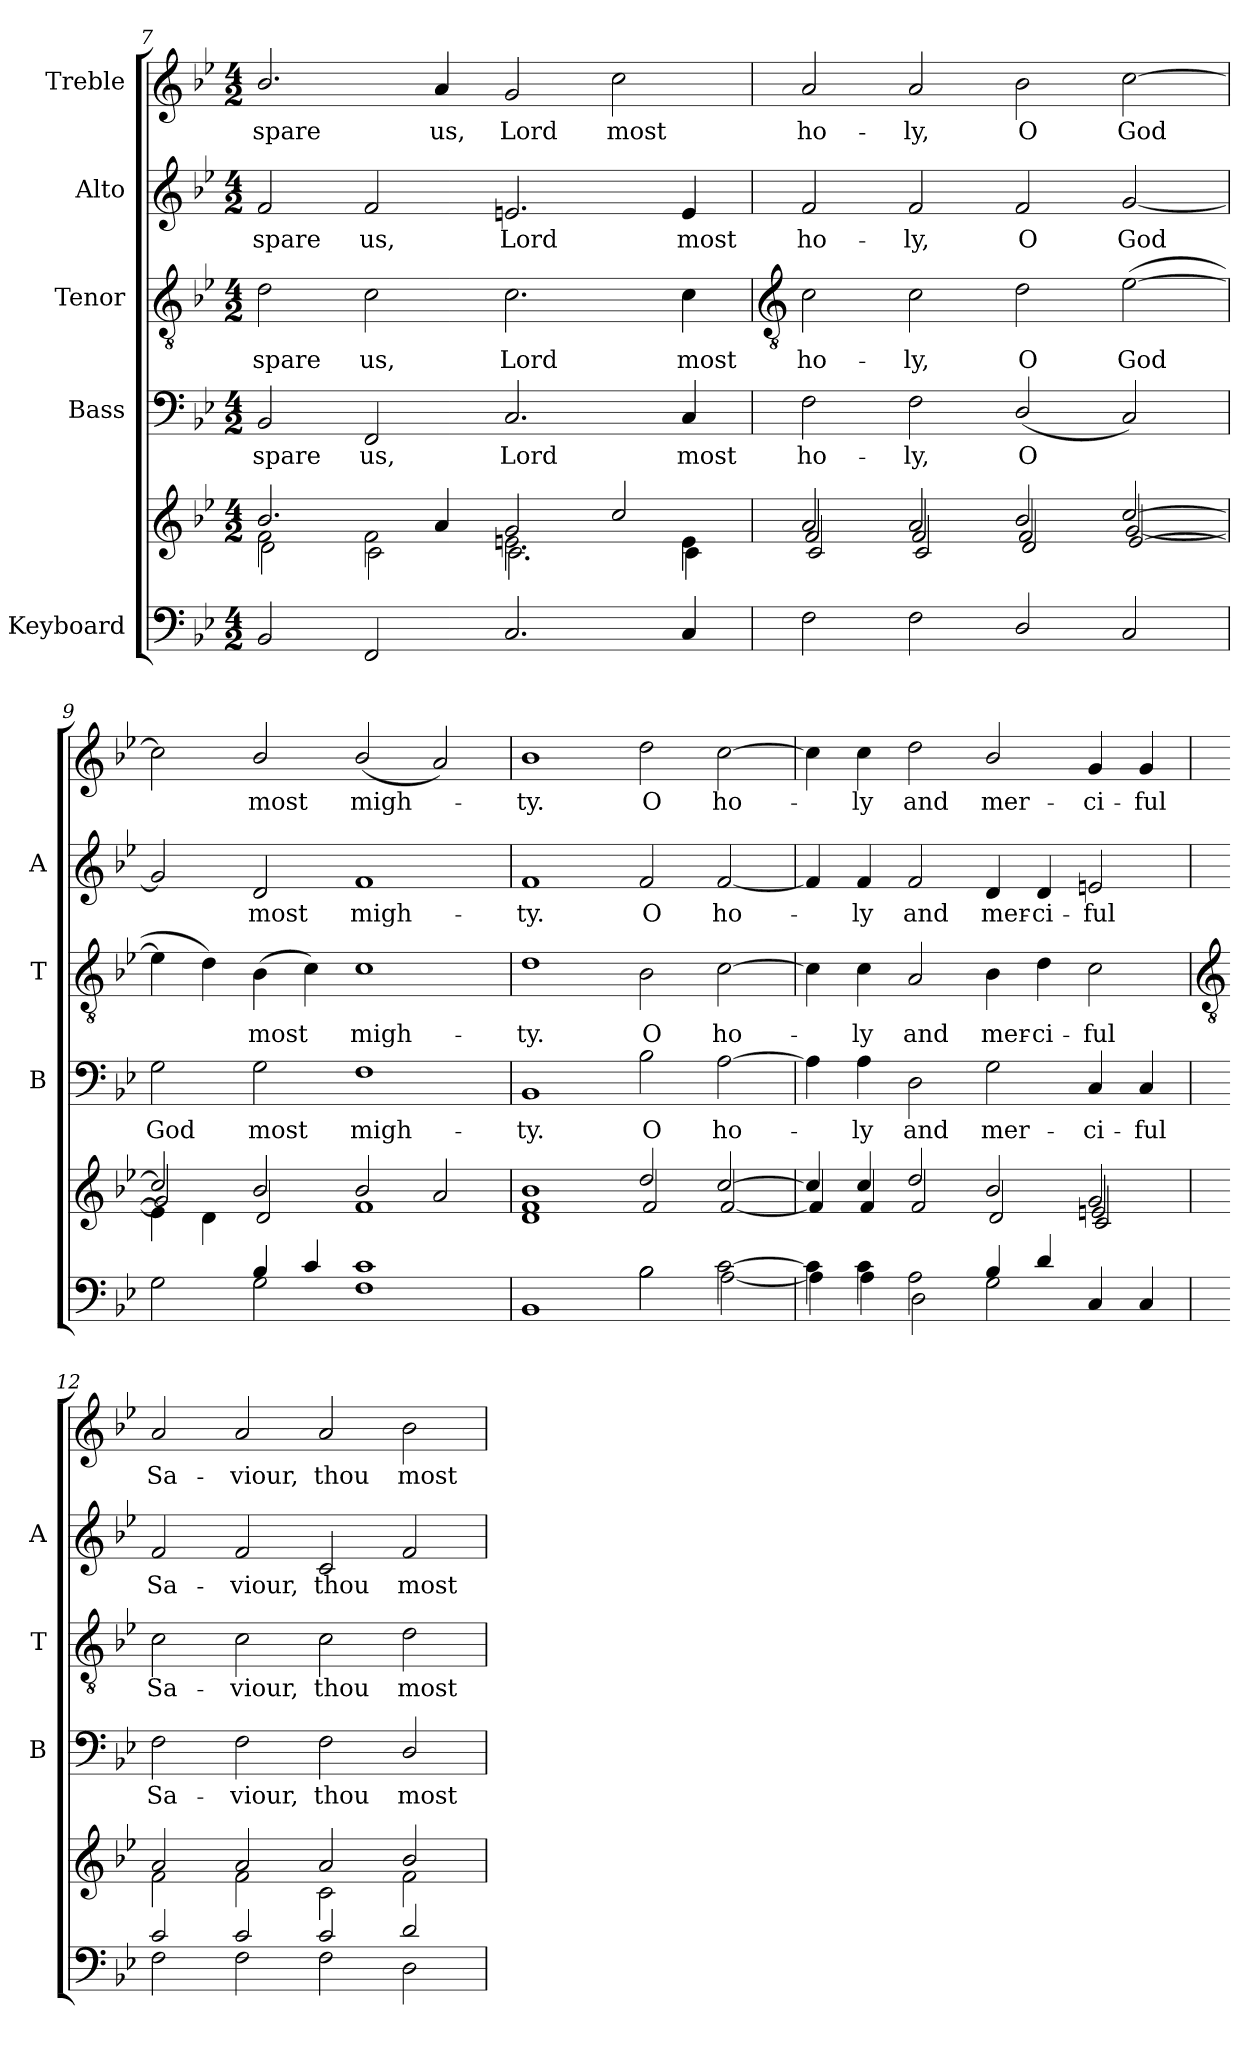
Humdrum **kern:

**kern	**kern	**kern	**text	**kern	**text	**kern	**text	**kern	**text
*part5	*part5	*part4	*part4	*part3	*part3	*part2	*part2	*part1	*part1
*staff6	*staff5	*staff4	*staff4	*staff3	*staff3	*staff2	*staff2	*staff1	*staff1
*I"Keyboard	*	*I"Bass	*	*I"Tenor	*	*I"Alto	*	*I"Treble	*
*	*	*I'B	*	*I'T	*	*I'A	*	*	*
*clefF4	*clefG2	*clefF4	*	*clefGv2	*	*clefG2	*	*clefG2	*
*k[b-e-]	*k[b-e-]	*k[b-e-]	*	*k[b-e-]	*	*k[b-e-]	*	*k[b-e-]	*
*B-:	*B-:	*B-:	*	*B-:	*	*B-:	*	*B-:	*
*M4/2	*M4/2	*M4/2	*	*M4/2	*	*M4/2	*	*M4/2	*
=7	=7	=7	=7	=7	=7	=7	=7	=7	=7
*	*^	*	*	*	*	*	*	*	*
*	*	*^	*	*	*	*	*	*	*	*
!	!	!	!	!	!LO:LY:b	!	!LO:LY:b	!	!LO:LY:b	!	!LO:LY:b
2BB-/	2.b-/	2f\	2d\	2BB-	spare	2d	spare	2f	spare	2.b-/	spare
!	!	!	!	!	!LO:LY:b	!	!LO:LY:b	!	!LO:LY:b	!	!
2FF/	.	2f\	2c\	2FF	us,	2c	us,	2f	us,	.	.
!	!	!	!	!	!	!	!	!	!	!	!LO:LY:b
.	4a/	.	.	.	.	.	.	.	.	4a	us,
!	!	!	!	!	!LO:LY:b	!	!LO:LY:b	!	!LO:LY:b	!	!LO:LY:b
2.C/	2g/	2.en\	2.c\	2.C	Lord	2.c	Lord	2.en	Lord	2g	Lord
!	!	!	!	!	!	!	!	!	!	!	!LO:LY:b
.	2cc/	.	.	.	.	.	.	.	.	2cc	most
!	!	!	!	!	!LO:LY:b	!	!LO:LY:b	!	!LO:LY:b	!	!
4C/	.	4e\	4c\	4C	most	4c	most	4e	most	.	.
!!LO:LB:g=z
=8	=8	=8	=8	=8	=8	=8	=8	=8	=8	=8	=8
*	*	*	*	*	*	*clefGv2	*	*	*	*	*
!	!	!	!	!	!LO:LY:b	!	!LO:LY:b	!	!LO:LY:b	!	!LO:LY:b
2F\	2a/	2f/	2c/	2F	ho-	2c	ho-	2f	ho-	2a	ho-
!	!	!	!	!	!LO:LY:b	!	!LO:LY:b	!	!LO:LY:b	!	!LO:LY:b
2F\	2a/	2f/	2c/	2F	-ly,	2c	-ly,	2f	-ly,	2a	-ly,
!	!	!	!	!	!LO:LY:b	!	!LO:LY:b	!	!LO:LY:b	!	!LO:LY:b
2D/	2b-/	2f/	2d/	(<2D/	O	2d	O	2f	O	2b-	O
!	!	!	!	!	!	!	!LO:LY:b	!	!LO:LY:b	!	!LO:LY:b
2C/	[2cc/	[2g/	[2e-/	2C)	.	(>[2e-	God	[2g	God	[2cc	God
=9	=9	=9	=9	=9	=9	=9	=9	=9	=9	=9	=9
*^	*	*	*	*	*	*	*	*	*	*	*
!	!	!	!	!	!	!LO:LY:b	!	!	!	!	!	!
2ryy	2G\	2cc/]	2g/]	4e-\]	2G	God	4e-]	.	2g]	.	2cc]	.
.	.	.	.	4d\	.	.	4d)	.	.	.	.	.
!	!	!	!	!	!	!LO:LY:b	!	!LO:LY:b	!	!LO:LY:b	!	!LO:LY:b
4B-/	2G\	2b-/	2d/	1.ryy	2G	most	(>4B-	most	2d	most	2b-/	most
4c/	.	.	.	.	.	.	4c)	.	.	.	.	.
!	!	!	!	!	!	!LO:LY:b	!	!LO:LY:b	!	!LO:LY:b	!	!LO:LY:b
1c\	1F\	2b-/	1f\	.	1F	migh-	1c	migh-	1f	migh-	(<2b-/	migh-
.	.	2a/	.	.	.	.	.	.	.	.	2a)	.
=10	=10	=10	=10	=10	=10	=10	=10	=10	=10	=10	=10	=10
!	!	!	!	!	!	!LO:LY:b	!	!LO:LY:b	!	!LO:LY:b	!	!LO:LY:b
1ryy	1BB-\	1b-/	1f\	1d\	1BB-	-ty.	1d	-ty.	1f	-ty.	1b-	ty.
!	!	!	!	!	!	!LO:LY:b	!	!LO:LY:b	!	!LO:LY:b	!	!LO:LY:b
2B-\	2B-\	2dd/	2f/	1ryy	2B-	O	2B-	O	2f	O	2dd	O
!	!	!	!	!	!	!LO:LY:b	!	!LO:LY:b	!	!LO:LY:b	!	!LO:LY:b
[2c\	[2A\	[2cc/	[2f/	.	[2A	ho-	[2c	ho-	[2f	ho-	[2cc	ho-
=11	=11	=11	=11	=11	=11	=11	=11	=11	=11	=11	=11	=11
4c\]	4A\]	4cc/]	4f/]	1.ryy	4A]	.	4c]	.	4f]	.	4cc]	.
!	!	!	!	!	!	!LO:LY:b	!	!LO:LY:b	!	!LO:LY:b	!	!LO:LY:b
4c\	4A\	4cc/	4f/	.	4A	ly	4c	ly	4f	ly	4cc	ly
!	!	!	!	!	!	!LO:LY:b	!	!LO:LY:b	!	!LO:LY:b	!	!LO:LY:b
2A\	2D\	2dd/	2f/	.	2D	and	2A	and	2f	and	2dd	and
!	!	!	!	!	!	!LO:LY:b	!	!LO:LY:b	!	!LO:LY:b	!	!LO:LY:b
4B-/	2G\	2b-/	2d/	.	2G	mer-	4B-	mer-	4d	mer-	2b-/	mer-
!	!	!	!	!	!	!	!	!LO:LY:b	!	!LO:LY:b	!	!
4d/	.	.	.	.	.	.	4d	-ci-	4d	-ci-	.	.
!	!	!	!	!	!	!LO:LY:b	!	!LO:LY:b	!	!LO:LY:b	!	!LO:LY:b
2ryy	4C/	2g/	2en/	2c/	4C	-ci-	2c	-ful	2en	-ful	4g	-ci-
!	!	!	!	!	!	!LO:LY:b	!	!	!	!	!	!LO:LY:b
.	4C/	.	.	.	4C	-ful	.	.	.	.	4g	-ful
*	*	*v	*v	*v	*	*	*	*	*	*	*	*
!!LO:LB:g=z
=12	=12	=12	=12	=12	=12	=12	=12	=12	=12	=12
*	*	*	*	*	*clefGv2	*	*	*	*	*
*	*	*^	*	*	*	*	*	*	*	*
!	!	!	!	!	!LO:LY:b	!	!LO:LY:b	!	!LO:LY:b	!	!LO:LY:b
2c	2F	2a	2f	2F	Sa-	2c	Sa-	2f	Sa-	2a	Sa-
!	!	!	!	!	!LO:LY:b	!	!LO:LY:b	!	!LO:LY:b	!	!LO:LY:b
2c	2F	2a	2f	2F	-viour,	2c	-viour,	2f	-viour,	2a	-viour,
!	!	!	!	!	!LO:LY:b	!	!LO:LY:b	!	!LO:LY:b	!	!LO:LY:b
2c	2F	2a	2c	2F	thou	2c	thou	2c	thou	2a	thou
!	!	!	!	!	!LO:LY:b	!	!LO:LY:b	!	!LO:LY:b	!	!LO:LY:b
2d	2D\	2b-/	2f	2D/	most	2d	most	2f	most	2b-	most
*v	*v	*	*	*	*	*	*	*	*	*	*
*	*v	*v	*	*	*	*	*	*	*	*
=	=	=	=	=	=	=	=	=	=
*-	*-	*-	*-	*-	*-	*-	*-	*-	*-
